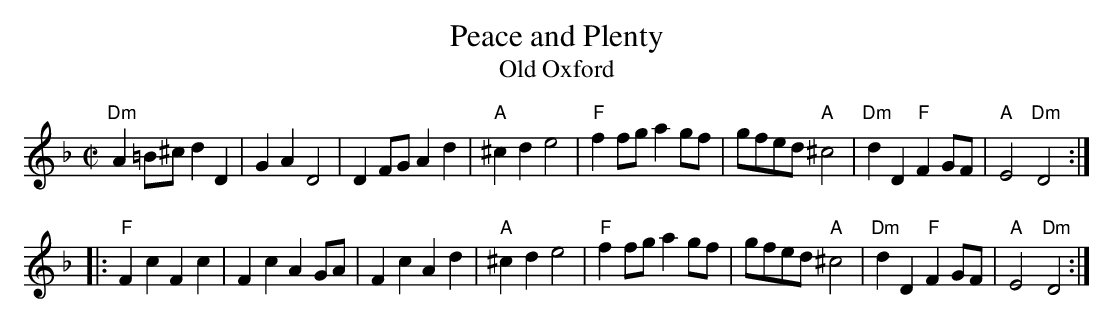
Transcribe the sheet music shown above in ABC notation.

X:1
T:Peace and Plenty
T:Old Oxford
M:C|
L:1/4
K:Dm
"Dm" A=B/^c/ dD | GA D2 | DF/G/ Ad | "A" ^cd e2 |\
"F" ff/g/ ag/f/ | g/f/e/d/ "A" ^c2 | "Dm" dD "F" FG/F/ | "A" E2 "Dm" D2 :|
|: "F" Fc Fc | Fc AG/A/ | Fc Ad | "A" ^cd e2 |\
"F" ff/g/ ag/f/ | g/f/e/d/ "A" ^c2 | "Dm" dD "F" FG/F/ | "A" E2 "Dm" D2 :|
